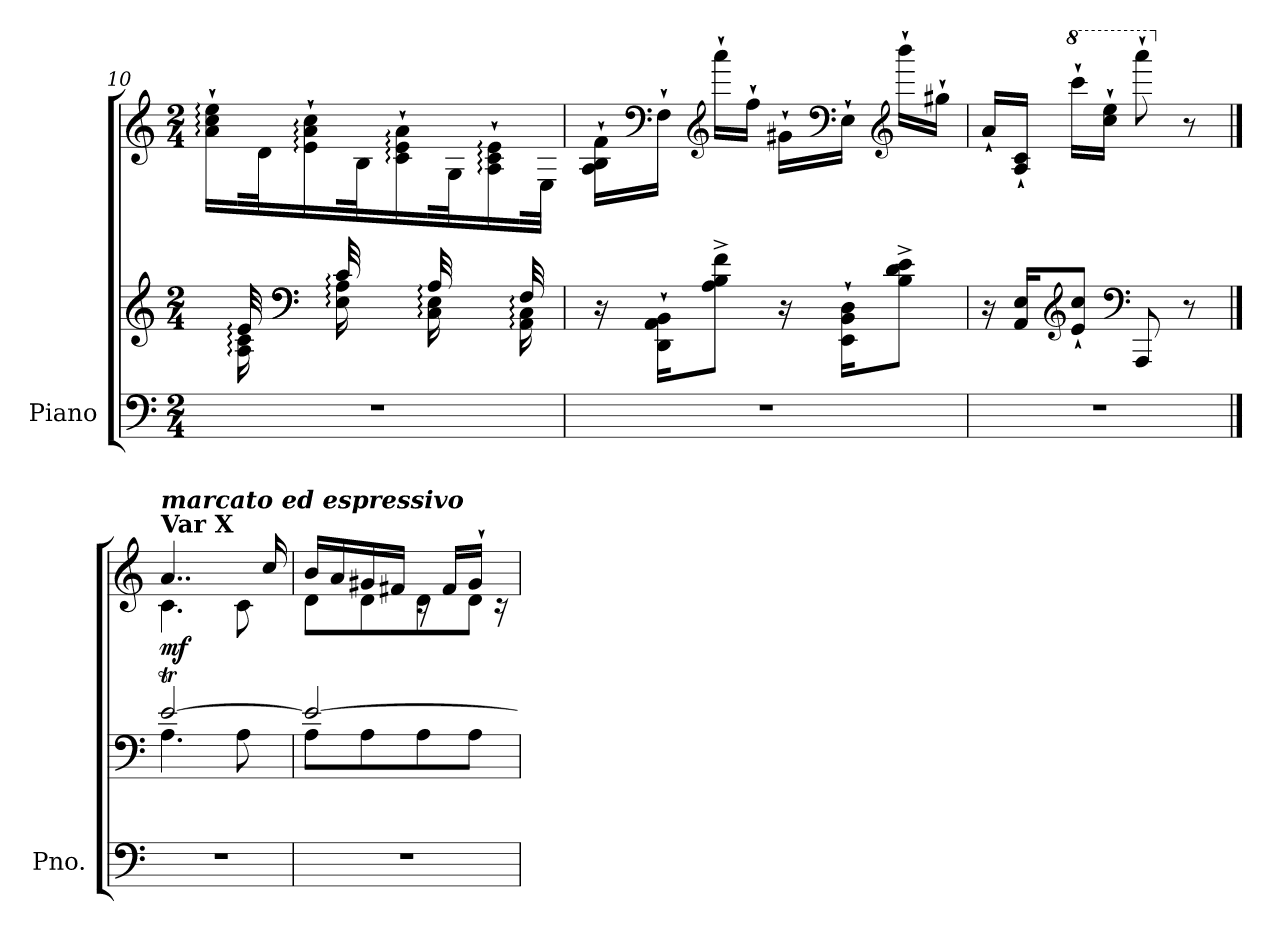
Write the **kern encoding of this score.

**kern	**kern	**kern	**dynam
*part1	*part1	*part1	*part1
*staff3	*staff2	*staff1	*staff1/2/3
*I"Piano	*	*	*
*I'Pno.	*	*	*
*clefF4	*clefG2	*clefG2	*
*k[]	*k[]	*k[]	*
*M2/4	*M2/4	*M2/4	*
=10	=10	=10	=10
*	*^	*	*
*	*	*^	*	*
2r	16ryy	16ryy	16ryy	16a\:` 16cc\:` 16ee\:`JJ	.
.	(>32e:/LLL	16A\: 16c\:	16ryy	32ryy	.
.	16.ryy	.	.	32d\J	.
*	*clefF4	*	*	*	*
.	.	16ryy	8ryy	16e\:` 16a\:` 16cc\:`JJ)	.
.	(>32c:/LLL	16E\: 16A\:	.	32ryy	.
.	16.ryy	.	.	32B\J	.
.	.	16ryy	4ryy	16c\:` 16e\:` 16a\:`JJ)	.
.	(>32A:/LLL	16C\: 16E\:	.	32ryy	.
.	16.ryy	.	.	32G\J	.
.	.	16ryy	.	16A\:` 16c\:` 16e\:`JJ)	.
.	32F:/LLL	16AA\: 16C\:	.	32ryy	.
.	32ryy	.	.	32E\JJJ	.
*	*v	*v	*v	*	*
=11	=11	=11	=11
2r	16r	16A\` 16B\` 16f\`LL	.
*	*	*clefF4	*
.	16DD\` 16AA\` 16BB\`KL	16F`\JJ	.
*	*	*clefG2	*
.	8A\^ 8B\^ 8f\^J	16aaa`\LL	.
.	.	16ff`\JJ	.
.	16r	16g#X`\LL	.
*	*	*clefF4	*
.	16EE\` 16BB\` 16D\`KL	16E`\JJ	.
*	*	*clefG2	*
.	8B\^ 8d\^ 8e\^J	16bbb`\LL	.
.	.	16gg#X`\JJ	.
=12	=12	=12	=12
2r	16r	16a`/LL	.
.	16AA/ 16E/KL	16A/` 16c/`JJ	.
*	*clefG2	*	*
*	*	*8va	*
.	8e/` 8cc/`J	16cccc`\LL	.
.	.	16ccc\` 16eee\`JJ	.
*	*clefF4	*	*
.	8AAA/	8aaaa`\	.
*	*	*X8va	*
.	8r	8r	.
!!LO:LB:g=z
==1	==1	==1	==1
*	*	*MM80	*
*	*^	*^	*
!	!	!	!LO:TX:B:t=Var X	!	!
!	!	!	!LO:TX:a:Bi:t=marcato ed espressivo	!	!
!	!	!	!	!	!LO:DY:b
2r	[2et/	4.A\	4..a/	4.c\	mf
.	.	8A\	.	8c\	.
.	.	.	16cc/	.	.
=2	=2	=2	=2	=2	=2
2r	2e/_	8A\L	16b/LL	8d\L	.
.	.	.	16a/	.	.
.	.	8A\	16g#X/	8d\	.
.	.	.	16f#X/JJ	.	.
.	.	8A\	16rc	8d\	.
.	.	.	16f#/LL	.	.
.	.	8A\J	16g#`/JJ	8d\J	.
.	.	.	16rc	.	.
*	*v	*v	*	*	*
*	*	*v	*v	*
=	=	=	=
*-	*-	*-	*-
